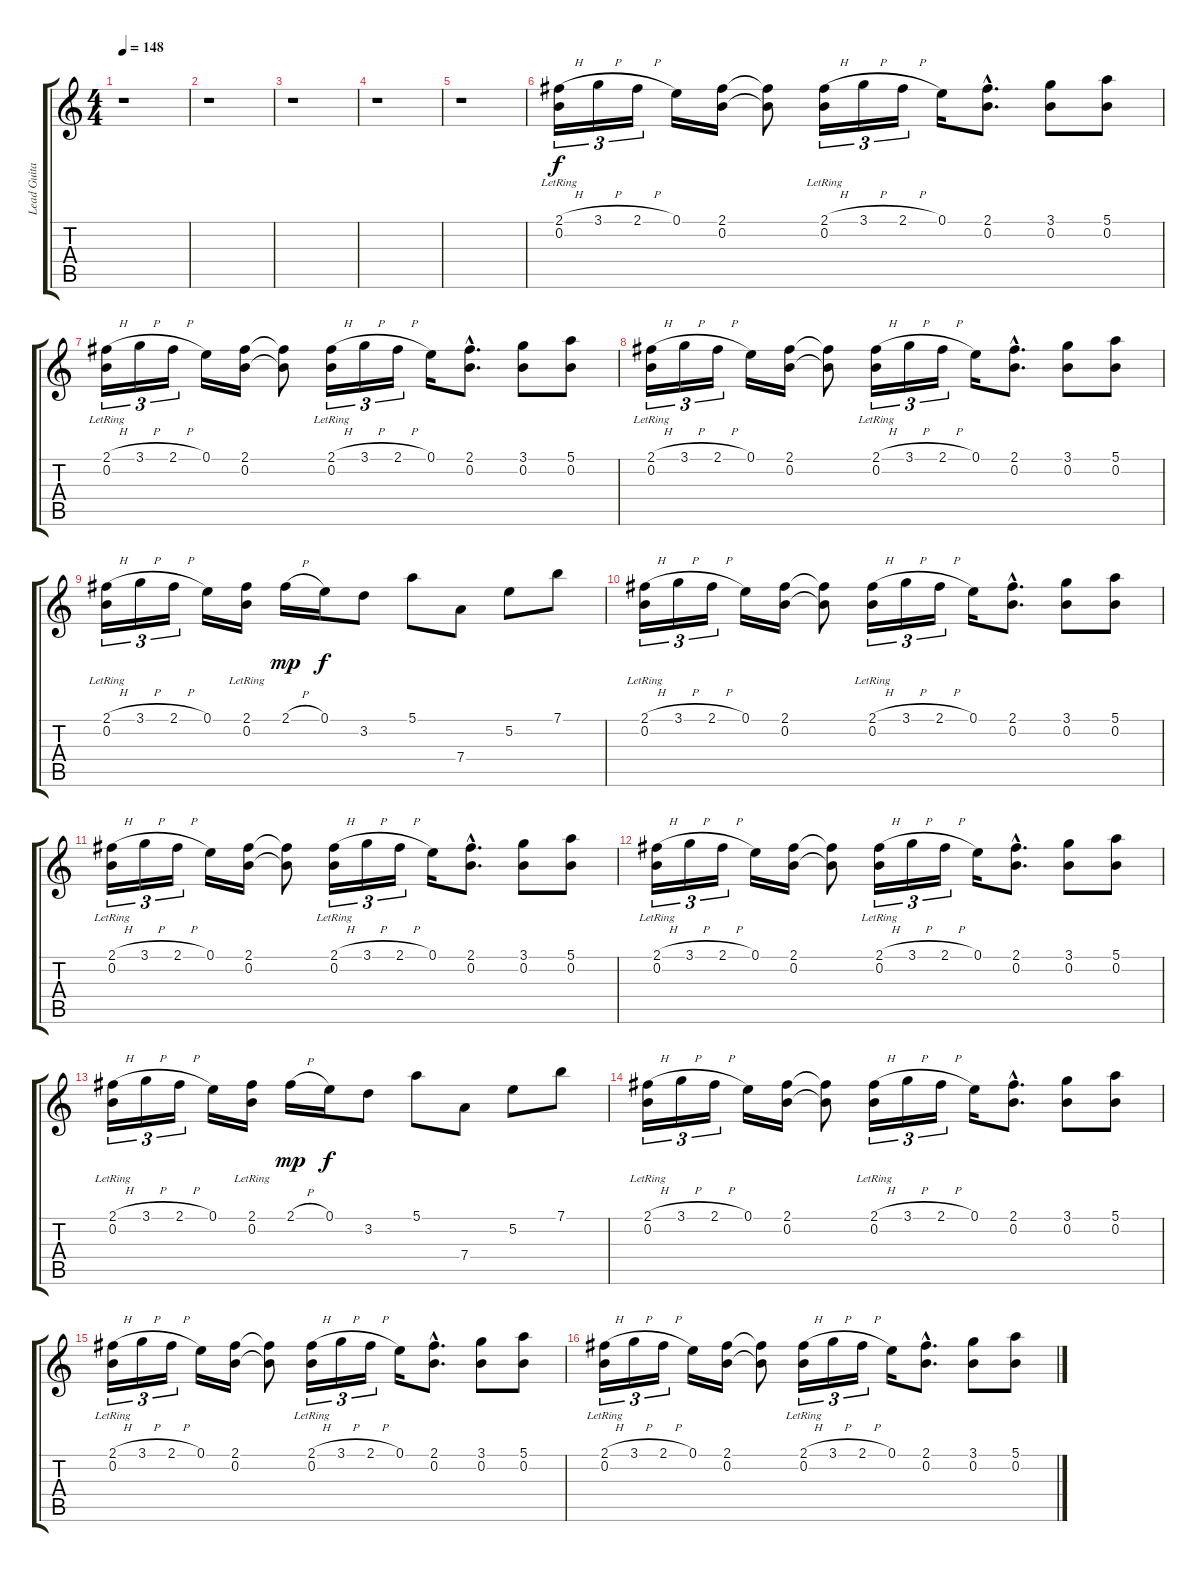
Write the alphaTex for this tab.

\track ("Lead Guitar" "Lead Guita") {instrument distortionguitar}
\staff {score tabs}
\tuning (E4 B3 G3 D3 A2 E2) {hide}
\ts (4 4)
\tempo 148
\clef g2
\ks c
r.1{dy f instrument distortionguitar} |
r.1 |
r.1 |
r.1 |
r.1 |
(2.1{h} 0.2{lr}).16{tu (3 2)} 3.1{h}.16{tu (3 2)} 2.1{h}.16{tu (3 2)} 0.1.16 (2.1 0.2).16 (2.1{t} 0.2{t}).8 (2.1{h} 0.2{lr}).16{tu (3 2)} 3.1{h}.16{tu (3 2)} 2.1{h}.16{tu (3 2)} 0.1.16 (2.1{hac} 0.2{hac}).8{d} (3.1 0.2).8 (5.1 0.2).8 |
(2.1{h} 0.2{lr}).16{tu (3 2)} 3.1{h}.16{tu (3 2)} 2.1{h}.16{tu (3 2)} 0.1.16 (2.1 0.2).16 (2.1{t} 0.2{t}).8 (2.1{h} 0.2{lr}).16{tu (3 2)} 3.1{h}.16{tu (3 2)} 2.1{h}.16{tu (3 2)} 0.1.16 (2.1{hac} 0.2{hac}).8{d} (3.1 0.2).8 (5.1 0.2).8 |
(2.1{h} 0.2{lr}).16{tu (3 2)} 3.1{h}.16{tu (3 2)} 2.1{h}.16{tu (3 2)} 0.1.16 (2.1 0.2).16 (2.1{t} 0.2{t}).8 (2.1{h} 0.2{lr}).16{tu (3 2)} 3.1{h}.16{tu (3 2)} 2.1{h}.16{tu (3 2)} 0.1.16 (2.1{hac} 0.2{hac}).8{d} (3.1 0.2).8 (5.1 0.2).8 |
(2.1{h} 0.2{lr}).16{tu (3 2)} 3.1{h}.16{tu (3 2)} 2.1{h}.16{tu (3 2)} 0.1.16 (2.1 0.2{lr}).16 2.1{h}.16{dy mp} 0.1.16{dy f} 3.2.8 5.1.8 7.4.8 5.2.8 7.1.8 |
(2.1{h} 0.2{lr}).16{tu (3 2)} 3.1{h}.16{tu (3 2)} 2.1{h}.16{tu (3 2)} 0.1.16 (2.1 0.2).16 (2.1{t} 0.2{t}).8 (2.1{h} 0.2{lr}).16{tu (3 2)} 3.1{h}.16{tu (3 2)} 2.1{h}.16{tu (3 2)} 0.1.16 (2.1{hac} 0.2{hac}).8{d} (3.1 0.2).8 (5.1 0.2).8 |
(2.1{h} 0.2{lr}).16{tu (3 2)} 3.1{h}.16{tu (3 2)} 2.1{h}.16{tu (3 2)} 0.1.16 (2.1 0.2).16 (2.1{t} 0.2{t}).8 (2.1{h} 0.2{lr}).16{tu (3 2)} 3.1{h}.16{tu (3 2)} 2.1{h}.16{tu (3 2)} 0.1.16 (2.1{hac} 0.2{hac}).8{d} (3.1 0.2).8 (5.1 0.2).8 |
(2.1{h} 0.2{lr}).16{tu (3 2)} 3.1{h}.16{tu (3 2)} 2.1{h}.16{tu (3 2)} 0.1.16 (2.1 0.2).16 (2.1{t} 0.2{t}).8 (2.1{h} 0.2{lr}).16{tu (3 2)} 3.1{h}.16{tu (3 2)} 2.1{h}.16{tu (3 2)} 0.1.16 (2.1{hac} 0.2{hac}).8{d} (3.1 0.2).8 (5.1 0.2).8 |
(2.1{h} 0.2{lr}).16{tu (3 2)} 3.1{h}.16{tu (3 2)} 2.1{h}.16{tu (3 2)} 0.1.16 (2.1 0.2{lr}).16 2.1{h}.16{dy mp} 0.1.16{dy f} 3.2.8 5.1.8 7.4.8 5.2.8 7.1.8 |
(2.1{h} 0.2{lr}).16{tu (3 2)} 3.1{h}.16{tu (3 2)} 2.1{h}.16{tu (3 2)} 0.1.16 (2.1 0.2).16 (2.1{t} 0.2{t}).8 (2.1{h} 0.2{lr}).16{tu (3 2)} 3.1{h}.16{tu (3 2)} 2.1{h}.16{tu (3 2)} 0.1.16 (2.1{hac} 0.2{hac}).8{d} (3.1 0.2).8 (5.1 0.2).8 |
(2.1{h} 0.2{lr}).16{tu (3 2)} 3.1{h}.16{tu (3 2)} 2.1{h}.16{tu (3 2)} 0.1.16 (2.1 0.2).16 (2.1{t} 0.2{t}).8 (2.1{h} 0.2{lr}).16{tu (3 2)} 3.1{h}.16{tu (3 2)} 2.1{h}.16{tu (3 2)} 0.1.16 (2.1{hac} 0.2{hac}).8{d} (3.1 0.2).8 (5.1 0.2).8 |
(2.1{h} 0.2{lr}).16{tu (3 2)} 3.1{h}.16{tu (3 2)} 2.1{h}.16{tu (3 2)} 0.1.16 (2.1 0.2).16 (2.1{t} 0.2{t}).8 (2.1{h} 0.2{lr}).16{tu (3 2)} 3.1{h}.16{tu (3 2)} 2.1{h}.16{tu (3 2)} 0.1.16 (2.1{hac} 0.2{hac}).8{d} (3.1 0.2).8 (5.1 0.2).8
